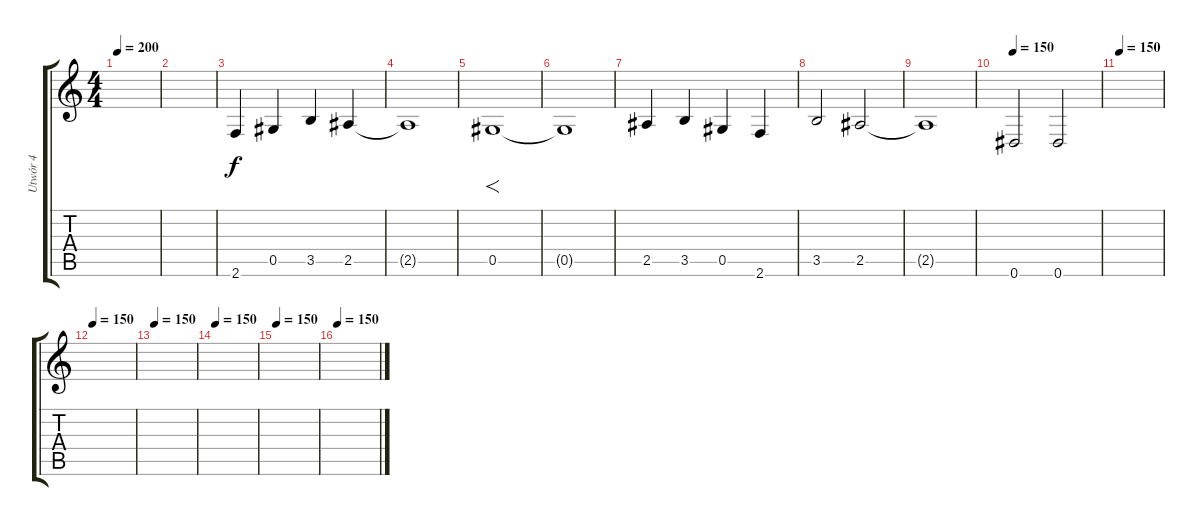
\track ("Utwór 4" "Utwór 4") {instrument electricbassfinger}
\staff {score tabs}
\tuning (Eb4 Bb3 Gb3 Db3 Ab2 Eb2) {hide}
\ts (4 4)
\tempo 200
\clef g2
\ks c
|
|
2.6.4 0.5.4 3.5.4 2.5.4 |
2.5{t}.1 |
0.5.1{f} |
0.5{t}.1 |
2.5.4 3.5.4 0.5.4 2.6.4 |
3.5.2 2.5.2 |
2.5{t}.1 |
\tempo 150
0.6.2 0.6.2 |
\tempo 150
|
\tempo 150
|
\tempo 150
|
\tempo 150
|
\tempo 150
|
\tempo 150
